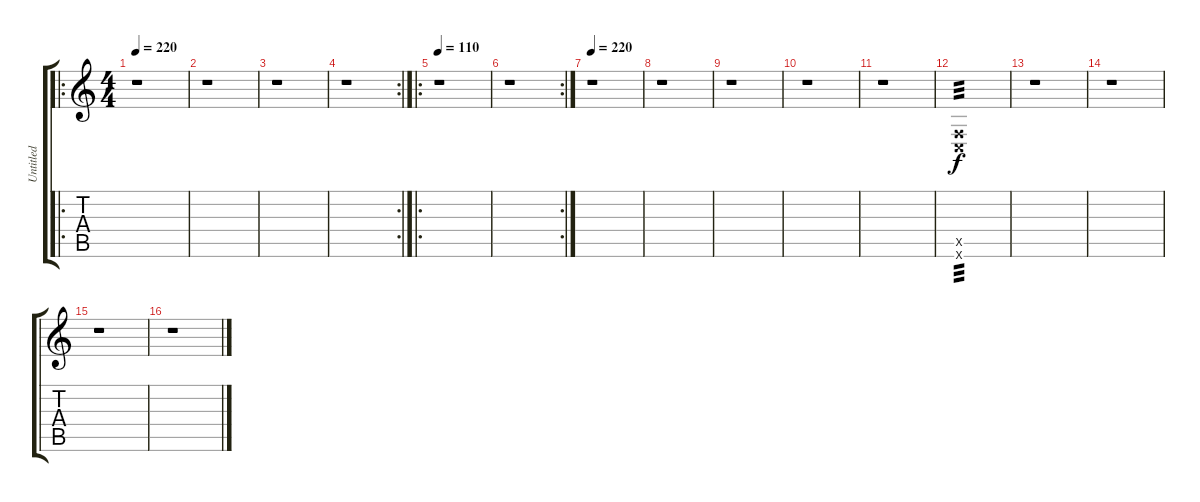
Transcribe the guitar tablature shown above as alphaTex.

\track ("Untitled" "Untitled") {instrument guitarfretnoise}
\staff {score tabs}
\tuning (C4 G3 Eb3 Bb2 F2 C2) {hide}
\ro
\ts (4 4)
\tempo 220
\clef g2
\ks c
r.1{dy f} |
r.1 |
r.1 |
\rc 2
r.1 |
\ro
\tempo 110
r.1 |
\rc 2
r.1 |
\tempo 220
r.1 |
r.1 |
r.1 |
r.1 |
r.1 |
(12.5{x} 12.6{x}).1{tp 3} |
r.1 |
r.1 |
r.1 |
r.1
